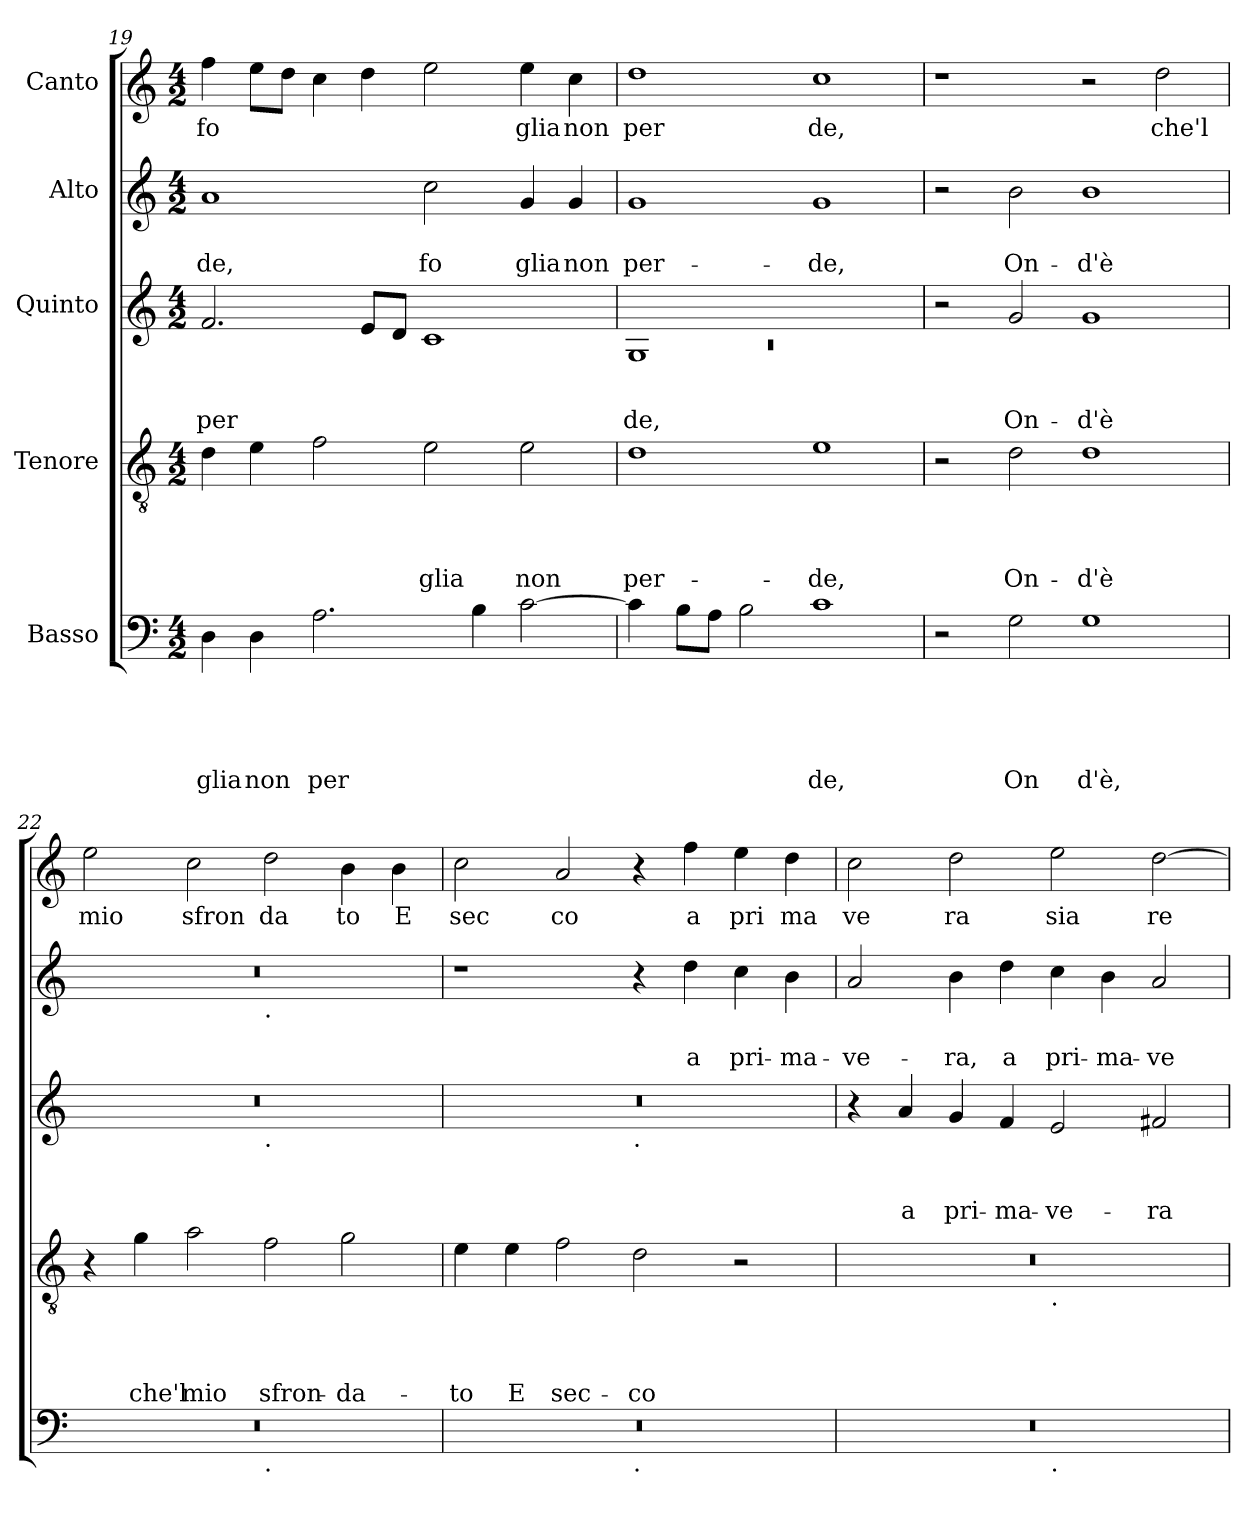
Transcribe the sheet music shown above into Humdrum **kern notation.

**kern	**text	**text	**text	**text	**text	**kern	**text	**text	**text	**text	**kern	**text	**text	**text	**kern	**text	**text	**kern	**text
*part5	*part5	*part5	*part5	*part5	*part5	*part4	*part4	*part4	*part4	*part4	*part3	*part3	*part3	*part3	*part2	*part2	*part2	*part1	*part1
*staff5	*staff5	*staff5	*staff5	*staff5	*staff5	*staff4	*staff4	*staff4	*staff4	*staff4	*staff3	*staff3	*staff3	*staff3	*staff2	*staff2	*staff2	*staff1	*staff1
*I"Basso	*	*	*	*	*	*I"Tenore	*	*	*	*	*I"Quinto	*	*	*	*I"Alto	*	*	*I"Canto	*
*clefF4	*	*	*	*	*	*clefGv2	*	*	*	*	*clefG2	*	*	*	*clefG2	*	*	*clefG2	*
*k[]	*	*	*	*	*	*k[]	*	*	*	*	*k[]	*	*	*	*k[]	*	*	*k[]	*
*C:	*	*	*	*	*	*C:	*	*	*	*	*C:	*	*	*	*C:	*	*	*C:	*
*M4/2	*	*	*	*	*	*M4/2	*	*	*	*	*M4/2	*	*	*	*M4/2	*	*	*M4/2	*
=19	=19	=19	=19	=19	=19	=19	=19	=19	=19	=19	=19	=19	=19	=19	=19	=19	=19	=19	=19
!	!	!	!	!	!LO:LY:b	!	!	!	!	!	!	!	!	!LO:LY:b	!	!	!LO:LY:b	!	!LO:LY:b
4D\	.	.	.	.	glia	4d\	.	.	.	.	2.f/	.	.	per	1a	.	de,	4ff\	fo
!	!	!	!	!	!LO:LY:b	!	!	!	!	!	!	!	!	!	!	!	!	!	!
4D\	.	.	.	.	non	4e\	.	.	.	.	.	.	.	.	.	.	.	8ee\L	.
.	.	.	.	.	.	.	.	.	.	.	.	.	.	.	.	.	.	8dd\J	.
!	!	!	!	!	!LO:LY:b	!	!	!	!	!	!	!	!	!	!	!	!	!	!
2.A\	.	.	.	.	per	2f\	.	.	.	.	.	.	.	.	.	.	.	4cc\	.
.	.	.	.	.	.	.	.	.	.	.	8e/L	.	.	.	.	.	.	4dd\	.
.	.	.	.	.	.	.	.	.	.	.	8d/J	.	.	.	.	.	.	.	.
!	!	!	!	!	!	!	!	!	!	!LO:LY:b	!	!	!	!	!	!	!LO:LY:b	!	!
.	.	.	.	.	.	2e\	.	.	.	-glia	1c	.	.	.	2cc\	.	fo	2ee\	.
4B\	.	.	.	.	.	.	.	.	.	.	.	.	.	.	.	.	.	.	.
!	!	!	!	!	!	!	!	!	!	!LO:LY:b	!	!	!	!	!	!	!LO:LY:b	!	!LO:LY:b
[<2c\	.	.	.	.	.	2e\	.	.	.	non	.	.	.	.	4g/	.	glia	4ee\	glia
!	!	!	!	!	!	!	!	!	!	!	!	!	!	!	!	!	!LO:LY:b	!	!LO:LY:b
.	.	.	.	.	.	.	.	.	.	.	.	.	.	.	4g/	.	non	4cc\	non
!!LO:LB:g=z
=20	=20	=20	=20	=20	=20	=20	=20	=20	=20	=20	=20	=20	=20	=20	=20	=20	=20	=20	=20
*	*	*	*	*	*	*	*	*	*	*	*^	*	*	*	*	*	*	*	*
!	!	!	!	!	!	!	!	!	!	!LO:LY:b	!	!LO:N:vis=1	!	!	!LO:LY:b	!	!	!LO:LY:b	!	!LO:LY:b
4c\]	.	.	.	.	.	1d	.	.	.	per-	1G	0rc	.	.	de,	1g	.	per-	1dd	per
8B\L	.	.	.	.	.	.	.	.	.	.	.	.	.	.	.	.	.	.	.	.
8A\J	.	.	.	.	.	.	.	.	.	.	.	.	.	.	.	.	.	.	.	.
2B\	.	.	.	.	.	.	.	.	.	.	.	.	.	.	.	.	.	.	.	.
!	!	!	!	!	!LO:LY:b	!	!	!	!	!LO:LY:b	!	!	!	!	!	!	!	!LO:LY:b	!	!LO:LY:b
1c	.	.	.	.	de,	1e	.	.	.	-de,	1ryy	.	.	.	.	1g	.	-de,	1cc	de,
*	*	*	*	*	*	*	*	*	*	*	*v	*v	*	*	*	*	*	*	*	*
=21	=21	=21	=21	=21	=21	=21	=21	=21	=21	=21	=21	=21	=21	=21	=21	=21	=21	=21	=21
2r	.	.	.	.	.	2r	.	.	.	.	2r	.	.	.	2r	.	.	1r	.
!	!	!	!	!	!LO:LY:b	!	!	!	!	!LO:LY:b	!	!	!	!LO:LY:b	!	!	!LO:LY:b	!	!
2G\	.	.	.	.	On	2d\	.	.	.	On-	2g/	.	.	On-	2b\	.	On-	.	.
!	!	!	!	!	!LO:LY:b	!	!	!	!	!LO:LY:b	!	!	!	!LO:LY:b	!	!	!LO:LY:b	!	!
1G	.	.	.	.	d'è,	1d	.	.	.	-d'è	1g	.	.	-d'è	1b	.	-d'è	2r	.
!	!	!	!	!	!	!	!	!	!	!	!	!	!	!	!	!	!	!	!LO:LY:b
.	.	.	.	.	.	.	.	.	.	.	.	.	.	.	.	.	.	2dd\	che'l
=22	=22	=22	=22	=22	=22	=22	=22	=22	=22	=22	=22	=22	=22	=22	=22	=22	=22	=22	=22
!	!	!	!	!	!	!	!	!	!	!	!	!	!	!	!	!	!	!	!LO:LY:b
*^	*	*	*	*	*	*	*	*	*	*	*^	*	*	*	*^	*	*	*	*
0r	1ryy	.	.	.	.	.	4r	.	.	.	.	0r	1ryy	.	.	.	0r	1ryy	.	.	2ee\	mio
!	!	!	!	!	!	!	!	!	!	!	!LO:LY:b	!	!	!	!	!	!	!	!	!	!	!
.	.	.	.	.	.	.	4g\	.	.	.	che'l	.	.	.	.	.	.	.	.	.	.	.
!	!	!	!	!	!	!	!	!	!	!	!LO:LY:b	!	!	!	!	!	!	!	!	!	!	!LO:LY:b
.	.	.	.	.	.	.	2a\	.	.	.	mio	.	.	.	.	.	.	.	.	.	2cc\	sfron
!	!	!	!	!	!	!	!	!	!	!	!	!	!	!	!	!	!	!LO:TX:b:t=.	!	!	!	!
!	!	!	!	!	!	!	!	!	!	!	!	!	!LO:TX:b:t=.	!	!	!	!	!	!	!	!	!
!	!LO:TX:b:t=.	!	!	!	!	!	!	!	!	!	!	!	!	!	!	!	!	!	!	!	!	!
!	!	!	!	!	!	!	!	!	!	!	!LO:LY:b	!	!	!	!	!	!	!	!	!	!	!LO:LY:b
.	1ryy	.	.	.	.	.	2f\	.	.	.	sfron-	.	1ryy	.	.	.	.	1ryy	.	.	2dd\	da
!	!	!	!	!	!	!	!	!	!	!	!LO:LY:b	!	!	!	!	!	!	!	!	!	!	!LO:LY:b
.	.	.	.	.	.	.	2g\	.	.	.	-da-	.	.	.	.	.	.	.	.	.	4b\	to
!	!	!	!	!	!	!	!	!	!	!	!	!	!	!	!	!	!	!	!	!	!	!LO:LY:b
.	.	.	.	.	.	.	.	.	.	.	.	.	.	.	.	.	.	.	.	.	4b\	E
=23	=23	=23	=23	=23	=23	=23	=23	=23	=23	=23	=23	=23	=23	=23	=23	=23	=23	=23	=23	=23	=23	=23
!	!	!	!	!	!	!	!	!	!	!	!LO:LY:b	!	!	!	!	!	!	!	!	!	!	!LO:LY:b
*	*	*	*	*	*	*	*	*	*	*	*	*	*	*	*	*	*v	*v	*	*	*	*
0r	1ryy	.	.	.	.	.	4e\	.	.	.	-to	0r	1ryy	.	.	.	1r	.	.	2cc\	sec
!	!	!	!	!	!	!	!	!	!	!	!LO:LY:b	!	!	!	!	!	!	!	!	!	!
.	.	.	.	.	.	.	4e\	.	.	.	E	.	.	.	.	.	.	.	.	.	.
!	!	!	!	!	!	!	!	!	!	!	!LO:LY:b	!	!	!	!	!	!	!	!	!	!LO:LY:b
.	.	.	.	.	.	.	2f\	.	.	.	sec-	.	.	.	.	.	.	.	.	2a/	co
!	!	!	!	!	!	!	!	!	!	!	!	!	!LO:TX:b:t=.	!	!	!	!	!	!	!	!
!	!LO:TX:b:t=.	!	!	!	!	!	!	!	!	!	!	!	!	!	!	!	!	!	!	!	!
!	!	!	!	!	!	!	!	!	!	!	!LO:LY:b	!	!	!	!	!	!	!	!	!	!
.	1ryy	.	.	.	.	.	2d\	.	.	.	-co	.	1ryy	.	.	.	4r	.	.	4r	.
!	!	!	!	!	!	!	!	!	!	!	!	!	!	!	!	!	!	!	!LO:LY:b	!	!LO:LY:b
.	.	.	.	.	.	.	.	.	.	.	.	.	.	.	.	.	4dd\	.	a	4ff\	a
!	!	!	!	!	!	!	!	!	!	!	!	!	!	!	!	!	!	!	!LO:LY:b	!	!LO:LY:b
.	.	.	.	.	.	.	2r	.	.	.	.	.	.	.	.	.	4cc\	.	pri-	4ee\	pri
!	!	!	!	!	!	!	!	!	!	!	!	!	!	!	!	!	!	!	!LO:LY:b	!	!LO:LY:b
.	.	.	.	.	.	.	.	.	.	.	.	.	.	.	.	.	4b\	.	-ma-	4dd\	ma
=24	=24	=24	=24	=24	=24	=24	=24	=24	=24	=24	=24	=24	=24	=24	=24	=24	=24	=24	=24	=24	=24
!	!	!	!	!	!	!	!	!	!	!	!	!	!	!	!	!	!	!	!LO:LY:b	!	!LO:LY:b
*	*	*	*	*	*	*	*^	*	*	*	*	*v	*v	*	*	*	*	*	*	*	*
0r	1ryy	.	.	.	.	.	0r	1ryy	.	.	.	.	4r	.	.	.	2a/	.	-ve-	2cc\	ve
!	!	!	!	!	!	!	!	!	!	!	!	!	!	!	!	!LO:LY:b	!	!	!	!	!
.	.	.	.	.	.	.	.	.	.	.	.	.	4a/	.	.	a	.	.	.	.	.
!	!	!	!	!	!	!	!	!	!	!	!	!	!	!	!	!LO:LY:b	!	!	!LO:LY:b	!	!LO:LY:b
.	.	.	.	.	.	.	.	.	.	.	.	.	4g/	.	.	pri-	4b\	.	-ra,	2dd\	ra
!	!	!	!	!	!	!	!	!	!	!	!	!	!	!	!	!LO:LY:b	!	!	!LO:LY:b	!	!
.	.	.	.	.	.	.	.	.	.	.	.	.	4f/	.	.	-ma-	4dd\	.	a	.	.
!	!	!	!	!	!	!	!	!LO:TX:b:t=.	!	!	!	!	!	!	!	!	!	!	!	!	!
!	!LO:TX:b:t=.	!	!	!	!	!	!	!	!	!	!	!	!	!	!	!	!	!	!	!	!
!	!	!	!	!	!	!	!	!	!	!	!	!	!	!	!	!LO:LY:b	!	!	!LO:LY:b	!	!LO:LY:b
.	1ryy	.	.	.	.	.	.	1ryy	.	.	.	.	2e/	.	.	-ve-	4cc\	.	pri-	2ee\	sia
!	!	!	!	!	!	!	!	!	!	!	!	!	!	!	!	!	!	!	!LO:LY:b	!	!
.	.	.	.	.	.	.	.	.	.	.	.	.	.	.	.	.	4b\	.	-ma-	.	.
!	!	!	!	!	!	!	!	!	!	!	!	!	!	!	!	!LO:LY:b	!	!	!LO:LY:b	!	!LO:LY:b
.	.	.	.	.	.	.	.	.	.	.	.	.	2f#X/	.	.	-ra	2a/	.	-ve-	[>2dd\	re
*v	*v	*	*	*	*	*	*	*	*	*	*	*	*	*	*	*	*	*	*	*	*
*	*	*	*	*	*	*v	*v	*	*	*	*	*	*	*	*	*	*	*	*	*
=	=	=	=	=	=	=	=	=	=	=	=	=	=	=	=	=	=	=	=
*-	*-	*-	*-	*-	*-	*-	*-	*-	*-	*-	*-	*-	*-	*-	*-	*-	*-	*-	*-
